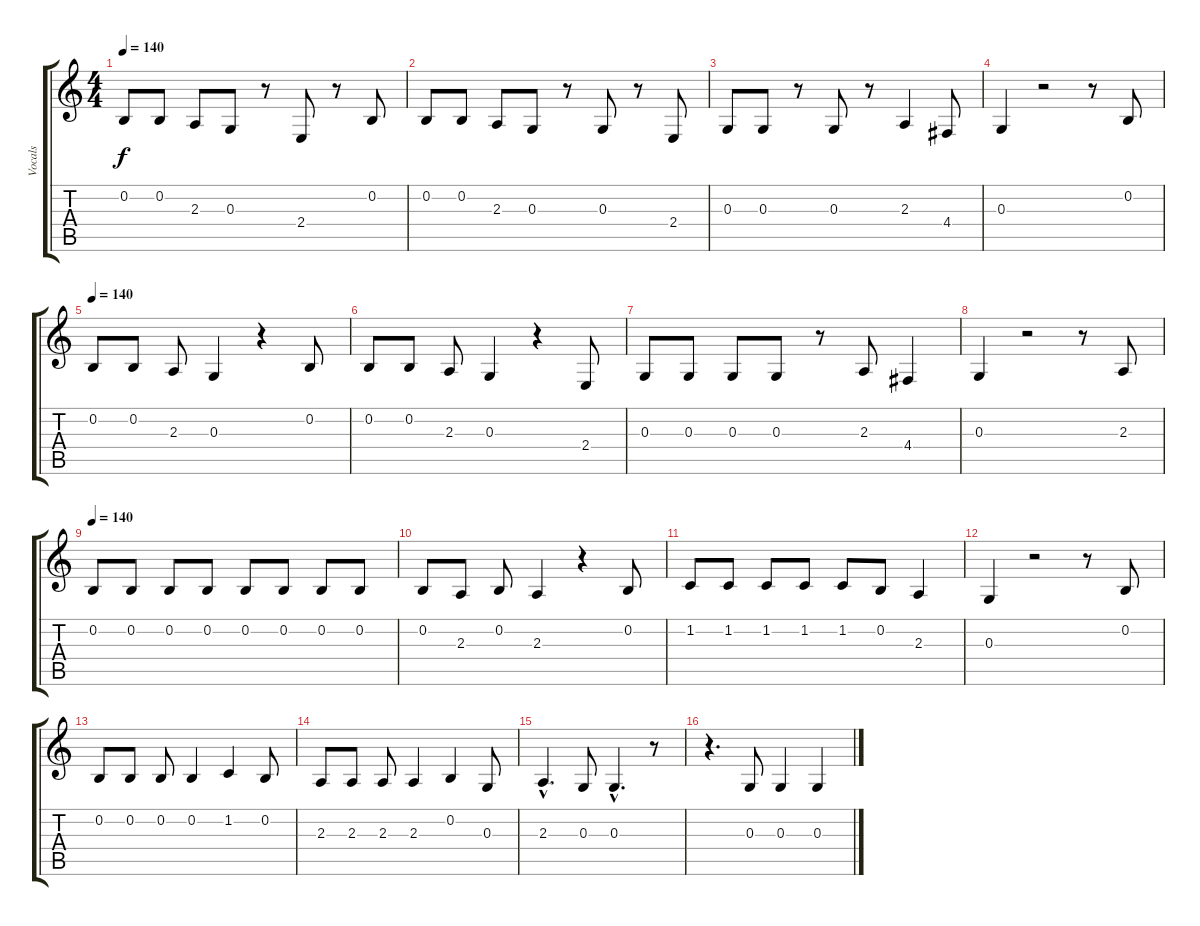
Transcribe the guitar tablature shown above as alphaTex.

\track ("Vocals" "Vocals") {instrument tenorsax}
\staff {score tabs}
\tuning (E4 B3 G3 D3 A2 E2) {hide}
\ts (4 4)
\tempo 140
\clef g2
\ks c
0.2.8{dy f} 0.2.8 2.3.8 0.3.8 r.8 2.4.8 r.8 0.2.8 |
0.2.8 0.2.8 2.3.8 0.3.8 r.8 0.3.8 r.8 2.4.8 |
0.3.8 0.3.8 r.8 0.3.8 r.8 2.3.4 4.4.8 |
0.3.4 r.2 r.8 0.2.8 |
\tempo 140
0.2.8 0.2.8 2.3.8 0.3.4 r.4 0.2.8 |
0.2.8 0.2.8 2.3.8 0.3.4 r.4 2.4.8 |
0.3.8 0.3.8 0.3.8 0.3.8 r.8 2.3.8 4.4.4 |
0.3.4 r.2 r.8 2.3.8 |
\tempo 140
0.2.8 0.2.8 0.2.8 0.2.8 0.2.8 0.2.8 0.2.8 0.2.8 |
0.2.8 2.3.8 0.2.8 2.3.4 r.4 0.2.8 |
1.2.8 1.2.8 1.2.8 1.2.8 1.2.8 0.2.8 2.3.4 |
0.3.4 r.2 r.8 0.2.8 |
0.2.8 0.2.8 0.2.8 0.2.4 1.2.4 0.2.8 |
2.3.8 2.3.8 2.3.8 2.3.4 0.2.4 0.3.8 |
2.3{hac}.4{d} 0.3.8 0.3{hac}.4{d} r.8 |
r.4{d} 0.3.8 0.3.4 0.3.4
